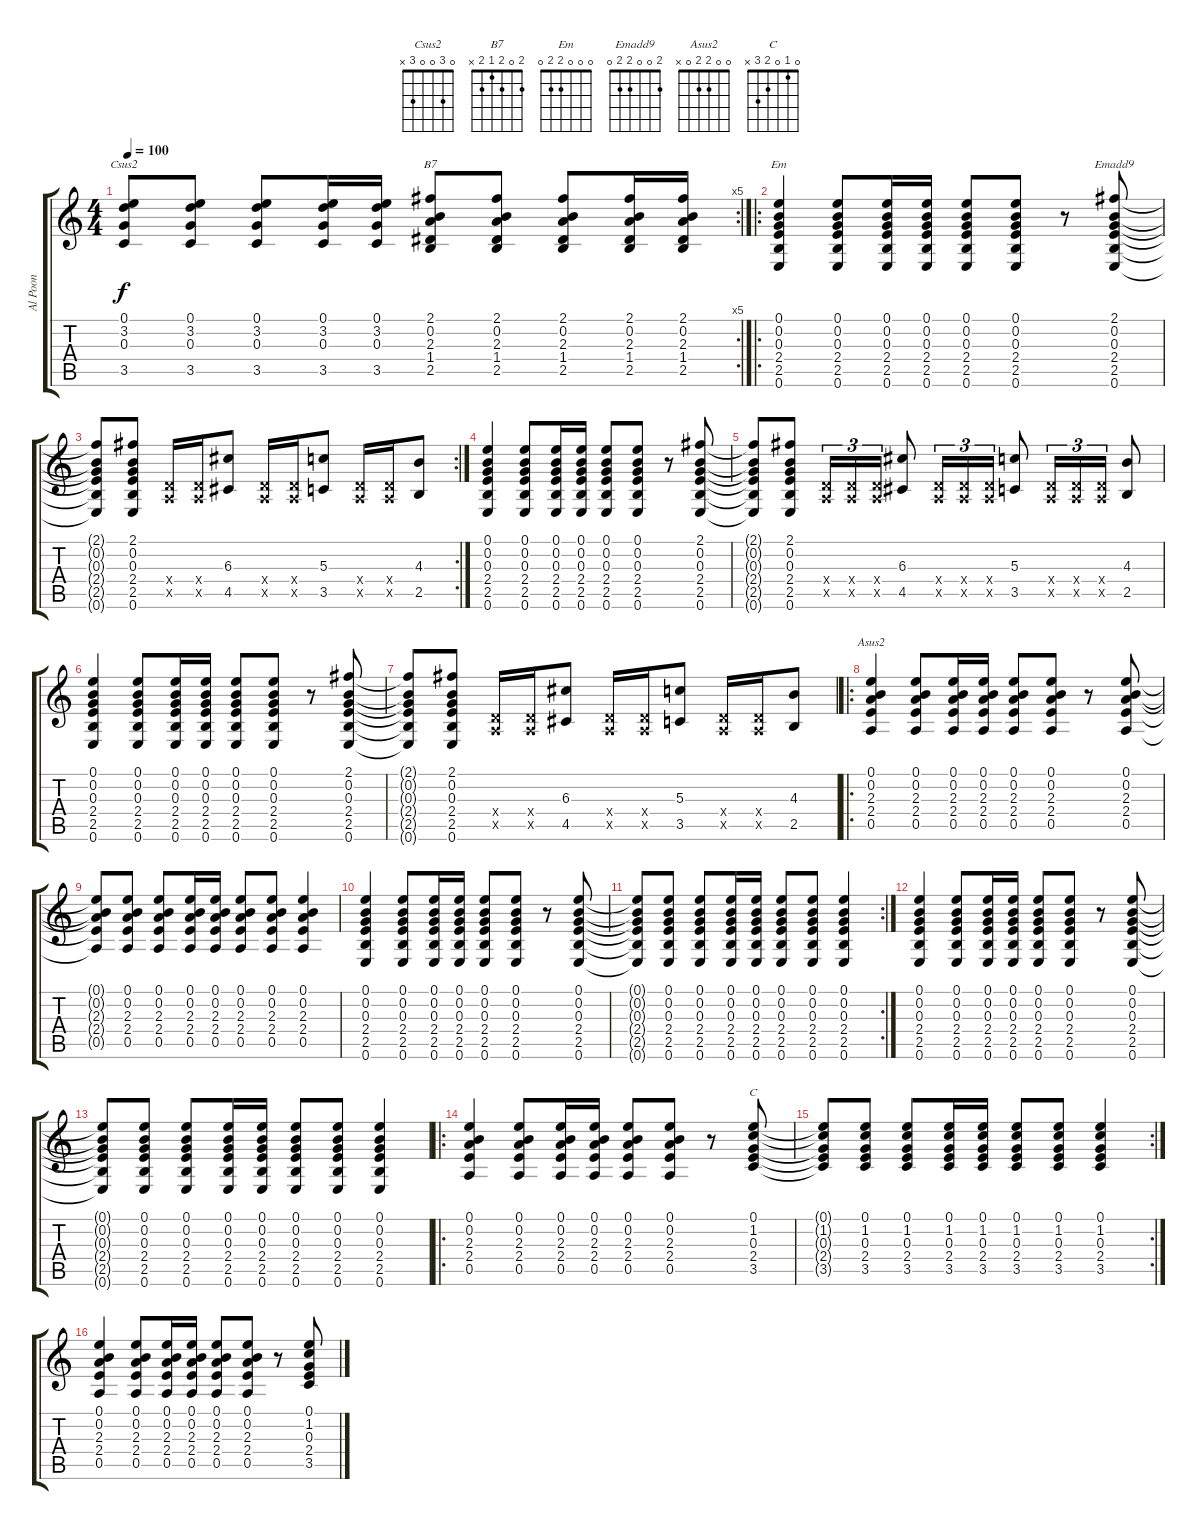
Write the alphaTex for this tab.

\track ("Al Poon" "Al Poon") {instrument acousticguitarsteel}
\staff {score tabs}
\tuning (E4 B3 G3 D3 A2 E2) {hide}
\chord ("Csus2" 0 3 0 0 3 x)
\chord ("B7" 2 0 2 1 2 x)
\chord ("Em" 0 0 0 2 2 0)
\chord ("Emadd9" 2 0 0 2 2 0)
\chord ("Asus2" 0 0 2 2 0 x)
\chord ("C" 0 1 0 2 3 x)
\rc 5
\ts (4 4)
\tempo 100
\clef g2
\ks c
(0.1 3.2 0.3 3.5).8{ch "Csus2" dy f} (0.1 3.2 0.3 3.5).8 (0.1 3.2 0.3 3.5).8 (0.1 3.2 0.3 3.5).16 (0.1 3.2 0.3 3.5).16 (2.1 0.2 2.3 1.4 2.5).8{ch "B7"} (2.1 0.2 2.3 1.4 2.5).8 (2.1 0.2 2.3 1.4 2.5).8 (2.1 0.2 2.3 1.4 2.5).16 (2.1 0.2 2.3 1.4 2.5).16 |
\ro
(0.1 0.2 0.3 2.4 2.5 0.6).4{ch "Em"} (0.1 0.2 0.3 2.4 2.5 0.6).8 (0.1 0.2 0.3 2.4 2.5 0.6).16 (0.1 0.2 0.3 2.4 2.5 0.6).16 (0.1 0.2 0.3 2.4 2.5 0.6).8 (0.1 0.2 0.3 2.4 2.5 0.6).8 r.8 (2.1 0.2 0.3 2.4 2.5 0.6).8{ch "Emadd9"} |
\rc 2
(2.1{t} 0.2{t} 0.3{t} 2.4{t} 2.5{t} 0.6{t}).8 (2.1 0.2 0.3 2.4 2.5 0.6).8 (0.4{x} 0.5{x}).16 (0.4{x} 0.5{x}).16 (6.3 4.5).8 (0.4{x} 0.5{x}).16 (0.4{x} 0.5{x}).16 (5.3 3.5).8 (0.4{x} 0.5{x}).16 (0.4{x} 0.5{x}).16 (4.3 2.5).8 |
(0.1 0.2 0.3 2.4 2.5 0.6).4 (0.1 0.2 0.3 2.4 2.5 0.6).8 (0.1 0.2 0.3 2.4 2.5 0.6).16 (0.1 0.2 0.3 2.4 2.5 0.6).16 (0.1 0.2 0.3 2.4 2.5 0.6).8 (0.1 0.2 0.3 2.4 2.5 0.6).8 r.8 (2.1 0.2 0.3 2.4 2.5 0.6).8 |
(2.1{t} 0.2{t} 0.3{t} 2.4{t} 2.5{t} 0.6{t}).8 (2.1 0.2 0.3 2.4 2.5 0.6).8 (0.4{x} 0.5{x}).16{tu (3 2)} (0.4{x} 0.5{x}).16{tu (3 2)} (0.4{x} 0.5{x}).16{tu (3 2)} (6.3 4.5).8 (0.4{x} 0.5{x}).16{tu (3 2)} (0.4{x} 0.5{x}).16{tu (3 2)} (0.4{x} 0.5{x}).16{tu (3 2)} (5.3 3.5).8 (0.4{x} 0.5{x}).16{tu (3 2)} (0.4{x} 0.5{x}).16{tu (3 2)} (0.4{x} 0.5{x}).16{tu (3 2)} (4.3 2.5).8 |
(0.1 0.2 0.3 2.4 2.5 0.6).4 (0.1 0.2 0.3 2.4 2.5 0.6).8 (0.1 0.2 0.3 2.4 2.5 0.6).16 (0.1 0.2 0.3 2.4 2.5 0.6).16 (0.1 0.2 0.3 2.4 2.5 0.6).8 (0.1 0.2 0.3 2.4 2.5 0.6).8 r.8 (2.1 0.2 0.3 2.4 2.5 0.6).8 |
(2.1{t} 0.2{t} 0.3{t} 2.4{t} 2.5{t} 0.6{t}).8 (2.1 0.2 0.3 2.4 2.5 0.6).8 (0.4{x} 0.5{x}).16 (0.4{x} 0.5{x}).16 (6.3 4.5).8 (0.4{x} 0.5{x}).16 (0.4{x} 0.5{x}).16 (5.3 3.5).8 (0.4{x} 0.5{x}).16 (0.4{x} 0.5{x}).16 (4.3 2.5).8 |
\ro
(0.1 0.2 2.3 2.4 0.5).4{ch "Asus2"} (0.1 0.2 2.3 2.4 0.5).8 (0.1 0.2 2.3 2.4 0.5).16 (0.1 0.2 2.3 2.4 0.5).16 (0.1 0.2 2.3 2.4 0.5).8 (0.1 0.2 2.3 2.4 0.5).8 r.8 (0.1 0.2 2.3 2.4 0.5).8 |
(0.1{t} 0.2{t} 2.3{t} 2.4{t} 0.5{t}).8 (0.1 0.2 2.3 2.4 0.5).8 (0.1 0.2 2.3 2.4 0.5).8 (0.1 0.2 2.3 2.4 0.5).16 (0.1 0.2 2.3 2.4 0.5).16 (0.1 0.2 2.3 2.4 0.5).8 (0.1 0.2 2.3 2.4 0.5).8 (0.1 0.2 2.3 2.4 0.5).4 |
(0.1 0.2 0.3 2.4 2.5 0.6).4 (0.1 0.2 0.3 2.4 2.5 0.6).8 (0.1 0.2 0.3 2.4 2.5 0.6).16 (0.1 0.2 0.3 2.4 2.5 0.6).16 (0.1 0.2 0.3 2.4 2.5 0.6).8 (0.1 0.2 0.3 2.4 2.5 0.6).8 r.8 (0.1 0.2 0.3 2.4 2.5 0.6).8 |
\rc 2
(0.1{t} 0.2{t} 0.3{t} 2.4{t} 2.5{t} 0.6{t}).8 (0.1 0.2 0.3 2.4 2.5 0.6).8 (0.1 0.2 0.3 2.4 2.5 0.6).8 (0.1 0.2 0.3 2.4 2.5 0.6).16 (0.1 0.2 0.3 2.4 2.5 0.6).16 (0.1 0.2 0.3 2.4 2.5 0.6).8 (0.1 0.2 0.3 2.4 2.5 0.6).8 (0.1 0.2 0.3 2.4 2.5 0.6).4 |
(0.1 0.2 0.3 2.4 2.5 0.6).4 (0.1 0.2 0.3 2.4 2.5 0.6).8 (0.1 0.2 0.3 2.4 2.5 0.6).16 (0.1 0.2 0.3 2.4 2.5 0.6).16 (0.1 0.2 0.3 2.4 2.5 0.6).8 (0.1 0.2 0.3 2.4 2.5 0.6).8 r.8 (0.1 0.2 0.3 2.4 2.5 0.6).8 |
(0.1{t} 0.2{t} 0.3{t} 2.4{t} 2.5{t} 0.6{t}).8 (0.1 0.2 0.3 2.4 2.5 0.6).8 (0.1 0.2 0.3 2.4 2.5 0.6).8 (0.1 0.2 0.3 2.4 2.5 0.6).16 (0.1 0.2 0.3 2.4 2.5 0.6).16 (0.1 0.2 0.3 2.4 2.5 0.6).8 (0.1 0.2 0.3 2.4 2.5 0.6).8 (0.1 0.2 0.3 2.4 2.5 0.6).4 |
\ro
(0.1 0.2 2.3 2.4 0.5).4 (0.1 0.2 2.3 2.4 0.5).8 (0.1 0.2 2.3 2.4 0.5).16 (0.1 0.2 2.3 2.4 0.5).16 (0.1 0.2 2.3 2.4 0.5).8 (0.1 0.2 2.3 2.4 0.5).8 r.8 (0.1 1.2 0.3 2.4 3.5).8{ch "C"} |
\rc 2
(0.1{t} 1.2{t} 0.3{t} 2.4{t} 3.5{t}).8 (0.1 1.2 0.3 2.4 3.5).8 (0.1 1.2 0.3 2.4 3.5).8 (0.1 1.2 0.3 2.4 3.5).16 (0.1 1.2 0.3 2.4 3.5).16 (0.1 1.2 0.3 2.4 3.5).8 (0.1 1.2 0.3 2.4 3.5).8 (0.1 1.2 0.3 2.4 3.5).4 |
(0.1 0.2 2.3 2.4 0.5).4 (0.1 0.2 2.3 2.4 0.5).8 (0.1 0.2 2.3 2.4 0.5).16 (0.1 0.2 2.3 2.4 0.5).16 (0.1 0.2 2.3 2.4 0.5).8 (0.1 0.2 2.3 2.4 0.5).8 r.8 (0.1 1.2 0.3 2.4 3.5).8
